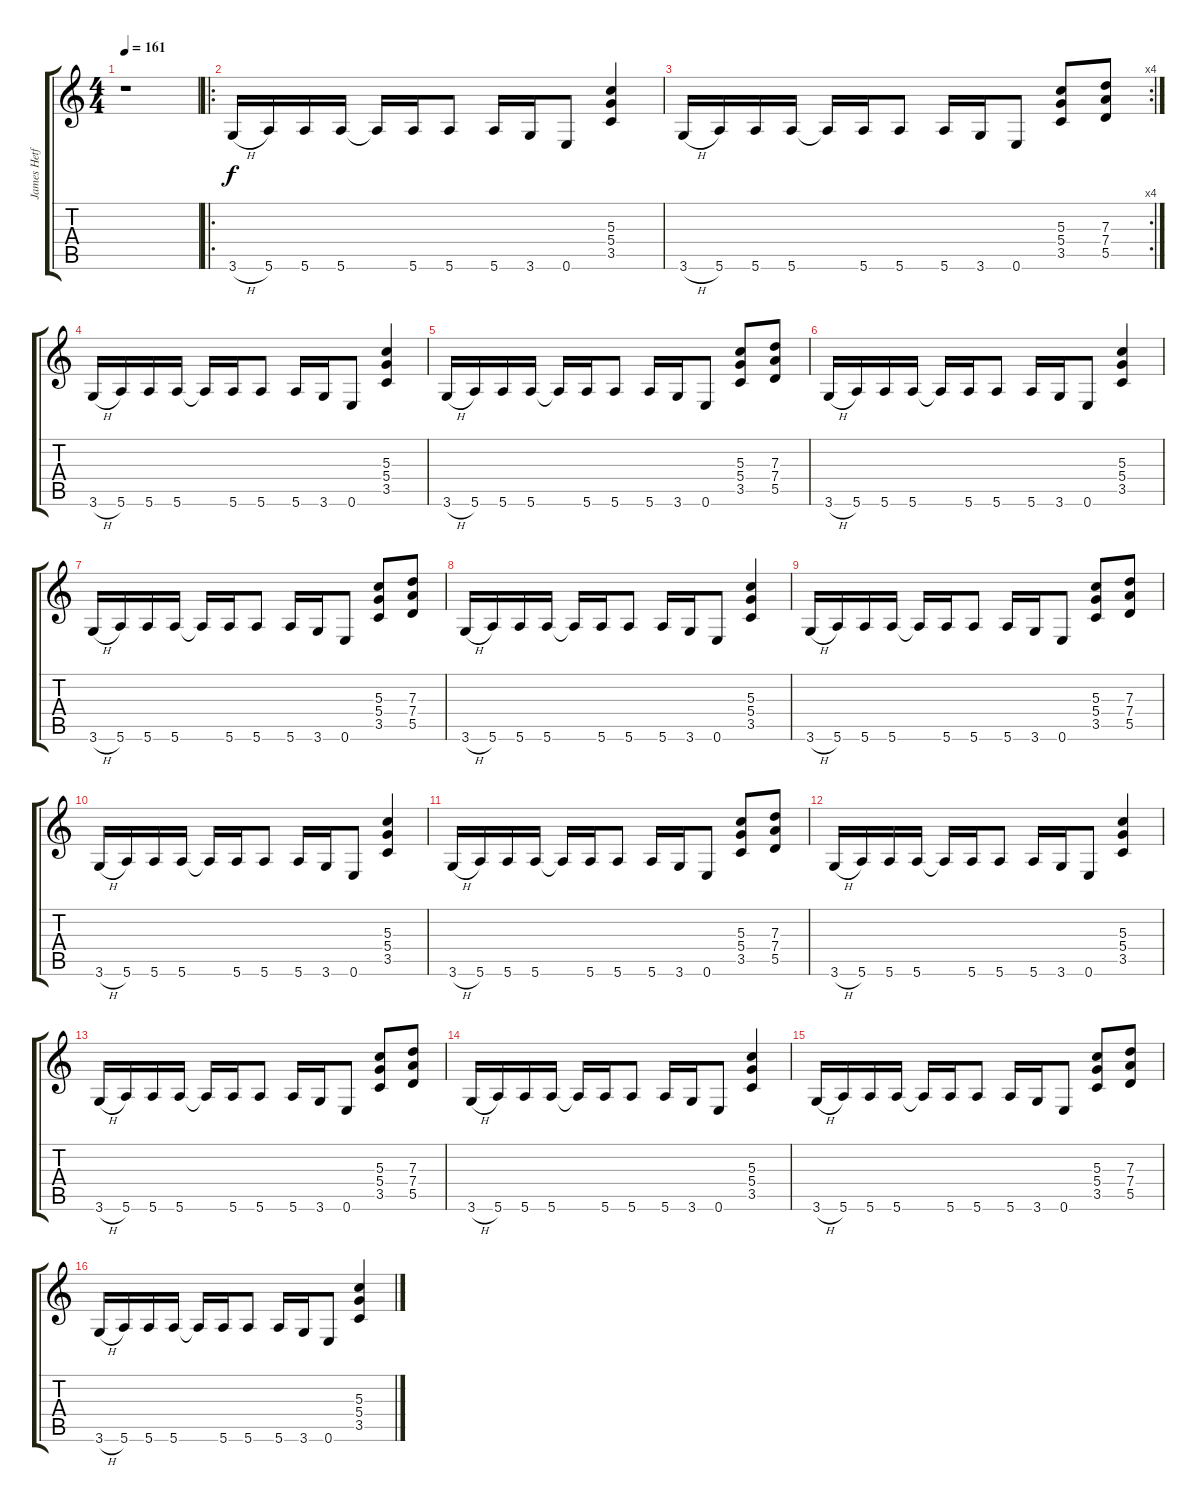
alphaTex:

\track ("James Hetfield (Ov. Gtr)" "James Hetf") {instrument distortionguitar}
\staff {score tabs}
\tuning (E4 B3 G3 D3 A2 E2) {hide}
\ts (4 4)
\tempo 161
\clef g2
\ks c
r.1{dy f instrument distortionguitar} |
\ro
3.6{h}.16 5.6.16 5.6.16 5.6.16 5.6{t}.16 5.6.16 5.6.8 5.6.16 3.6.16 0.6.8 (5.3 5.4 3.5).4 |
\rc 4
3.6{h}.16 5.6.16 5.6.16 5.6.16 5.6{t}.16 5.6.16 5.6.8 5.6.16 3.6.16 0.6.8 (5.3 5.4 3.5).8 (7.3 7.4 5.5).8 |
3.6{h}.16 5.6.16 5.6.16 5.6.16 5.6{t}.16 5.6.16 5.6.8 5.6.16 3.6.16 0.6.8 (5.3 5.4 3.5).4 |
3.6{h}.16 5.6.16 5.6.16 5.6.16 5.6{t}.16 5.6.16 5.6.8 5.6.16 3.6.16 0.6.8 (5.3 5.4 3.5).8 (7.3 7.4 5.5).8 |
3.6{h}.16 5.6.16 5.6.16 5.6.16 5.6{t}.16 5.6.16 5.6.8 5.6.16 3.6.16 0.6.8 (5.3 5.4 3.5).4 |
3.6{h}.16 5.6.16 5.6.16 5.6.16 5.6{t}.16 5.6.16 5.6.8 5.6.16 3.6.16 0.6.8 (5.3 5.4 3.5).8 (7.3 7.4 5.5).8 |
3.6{h}.16 5.6.16 5.6.16 5.6.16 5.6{t}.16 5.6.16 5.6.8 5.6.16 3.6.16 0.6.8 (5.3 5.4 3.5).4 |
3.6{h}.16 5.6.16 5.6.16 5.6.16 5.6{t}.16 5.6.16 5.6.8 5.6.16 3.6.16 0.6.8 (5.3 5.4 3.5).8 (7.3 7.4 5.5).8 |
3.6{h}.16 5.6.16 5.6.16 5.6.16 5.6{t}.16 5.6.16 5.6.8 5.6.16 3.6.16 0.6.8 (5.3 5.4 3.5).4 |
3.6{h}.16 5.6.16 5.6.16 5.6.16 5.6{t}.16 5.6.16 5.6.8 5.6.16 3.6.16 0.6.8 (5.3 5.4 3.5).8 (7.3 7.4 5.5).8 |
3.6{h}.16 5.6.16 5.6.16 5.6.16 5.6{t}.16 5.6.16 5.6.8 5.6.16 3.6.16 0.6.8 (5.3 5.4 3.5).4 |
3.6{h}.16 5.6.16 5.6.16 5.6.16 5.6{t}.16 5.6.16 5.6.8 5.6.16 3.6.16 0.6.8 (5.3 5.4 3.5).8 (7.3 7.4 5.5).8 |
3.6{h}.16 5.6.16 5.6.16 5.6.16 5.6{t}.16 5.6.16 5.6.8 5.6.16 3.6.16 0.6.8 (5.3 5.4 3.5).4 |
3.6{h}.16 5.6.16 5.6.16 5.6.16 5.6{t}.16 5.6.16 5.6.8 5.6.16 3.6.16 0.6.8 (5.3 5.4 3.5).8 (7.3 7.4 5.5).8 |
3.6{h}.16 5.6.16 5.6.16 5.6.16 5.6{t}.16 5.6.16 5.6.8 5.6.16 3.6.16 0.6.8 (5.3 5.4 3.5).4
